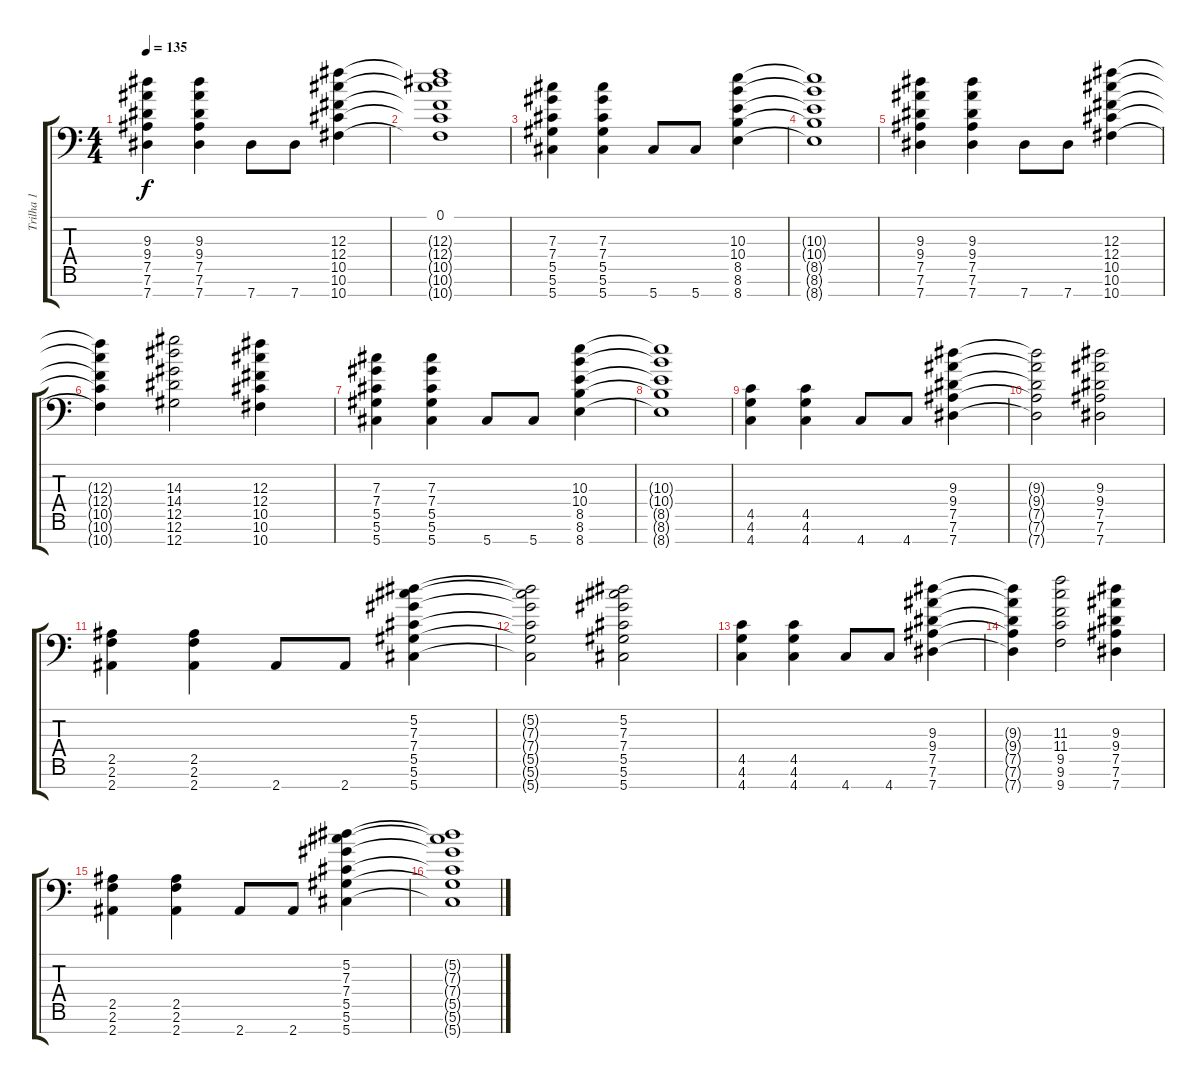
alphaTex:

\track ("Trilha 1" "Trilha 1") {instrument overdrivenguitar}
\staff {score tabs}
\tuning (Eb4 Bb3 Gb3 Db3 Ab2 Eb2 Ab1) {hide}
\ts (4 4)
\tempo 135
\clef f4
\ks c
(9.3 9.4 7.5 7.6 7.7).4{dy f} (9.3 9.4 7.5 7.6 7.7).4 7.7.8 7.7.8 (12.3 12.4 10.5 10.6 10.7).4 |
(0.1 12.3{t} 12.4{t} 10.5{t} 10.6{t} 10.7{t}).1 |
(7.3 7.4 5.5 5.6 5.7).4 (7.3 7.4 5.5 5.6 5.7).4 5.7.8 5.7.8 (10.3 10.4 8.5 8.6 8.7).4 |
(10.3{t} 10.4{t} 8.5{t} 8.6{t} 8.7{t}).1 |
(9.3 9.4 7.5 7.6 7.7).4 (9.3 9.4 7.5 7.6 7.7).4 7.7.8 7.7.8 (12.3 12.4 10.5 10.6 10.7).4 |
(12.3{t} 12.4{t} 10.5{t} 10.6{t} 10.7{t}).4 (14.3 14.4 12.5 12.6 12.7).2 (12.3 12.4 10.5 10.6 10.7).4 |
(7.3 7.4 5.5 5.6 5.7).4 (7.3 7.4 5.5 5.6 5.7).4 5.7.8 5.7.8 (10.3 10.4 8.5 8.6 8.7).4 |
(10.3{t} 10.4{t} 8.5{t} 8.6{t} 8.7{t}).1 |
(4.5 4.6 4.7).4 (4.5 4.6 4.7).4 4.7.8 4.7.8 (9.3 9.4 7.5 7.6 7.7).4 |
(9.3{t} 9.4{t} 7.5{t} 7.6{t} 7.7{t}).2 (9.3 9.4 7.5 7.6 7.7).2 |
(2.5 2.6 2.7).4 (2.5 2.6 2.7).4 2.7.8 2.7.8 (5.2 7.3 7.4 5.5 5.6 5.7).4 |
(5.2{t} 7.3{t} 7.4{t} 5.5{t} 5.6{t} 5.7{t}).2 (5.2 7.3 7.4 5.5 5.6 5.7).2 |
(4.5 4.6 4.7).4 (4.5 4.6 4.7).4 4.7.8 4.7.8 (9.3 9.4 7.5 7.6 7.7).4 |
(9.3{t} 9.4{t} 7.5{t} 7.6{t} 7.7{t}).4 (11.3 11.4 9.5 9.6 9.7).2 (9.3 9.4 7.5 7.6 7.7).4 |
(2.5 2.6 2.7).4 (2.5 2.6 2.7).4 2.7.8 2.7.8 (5.2 7.3 7.4 5.5 5.6 5.7).4 |
(5.2{t} 7.3{t} 7.4{t} 5.5{t} 5.6{t} 5.7{t}).1
